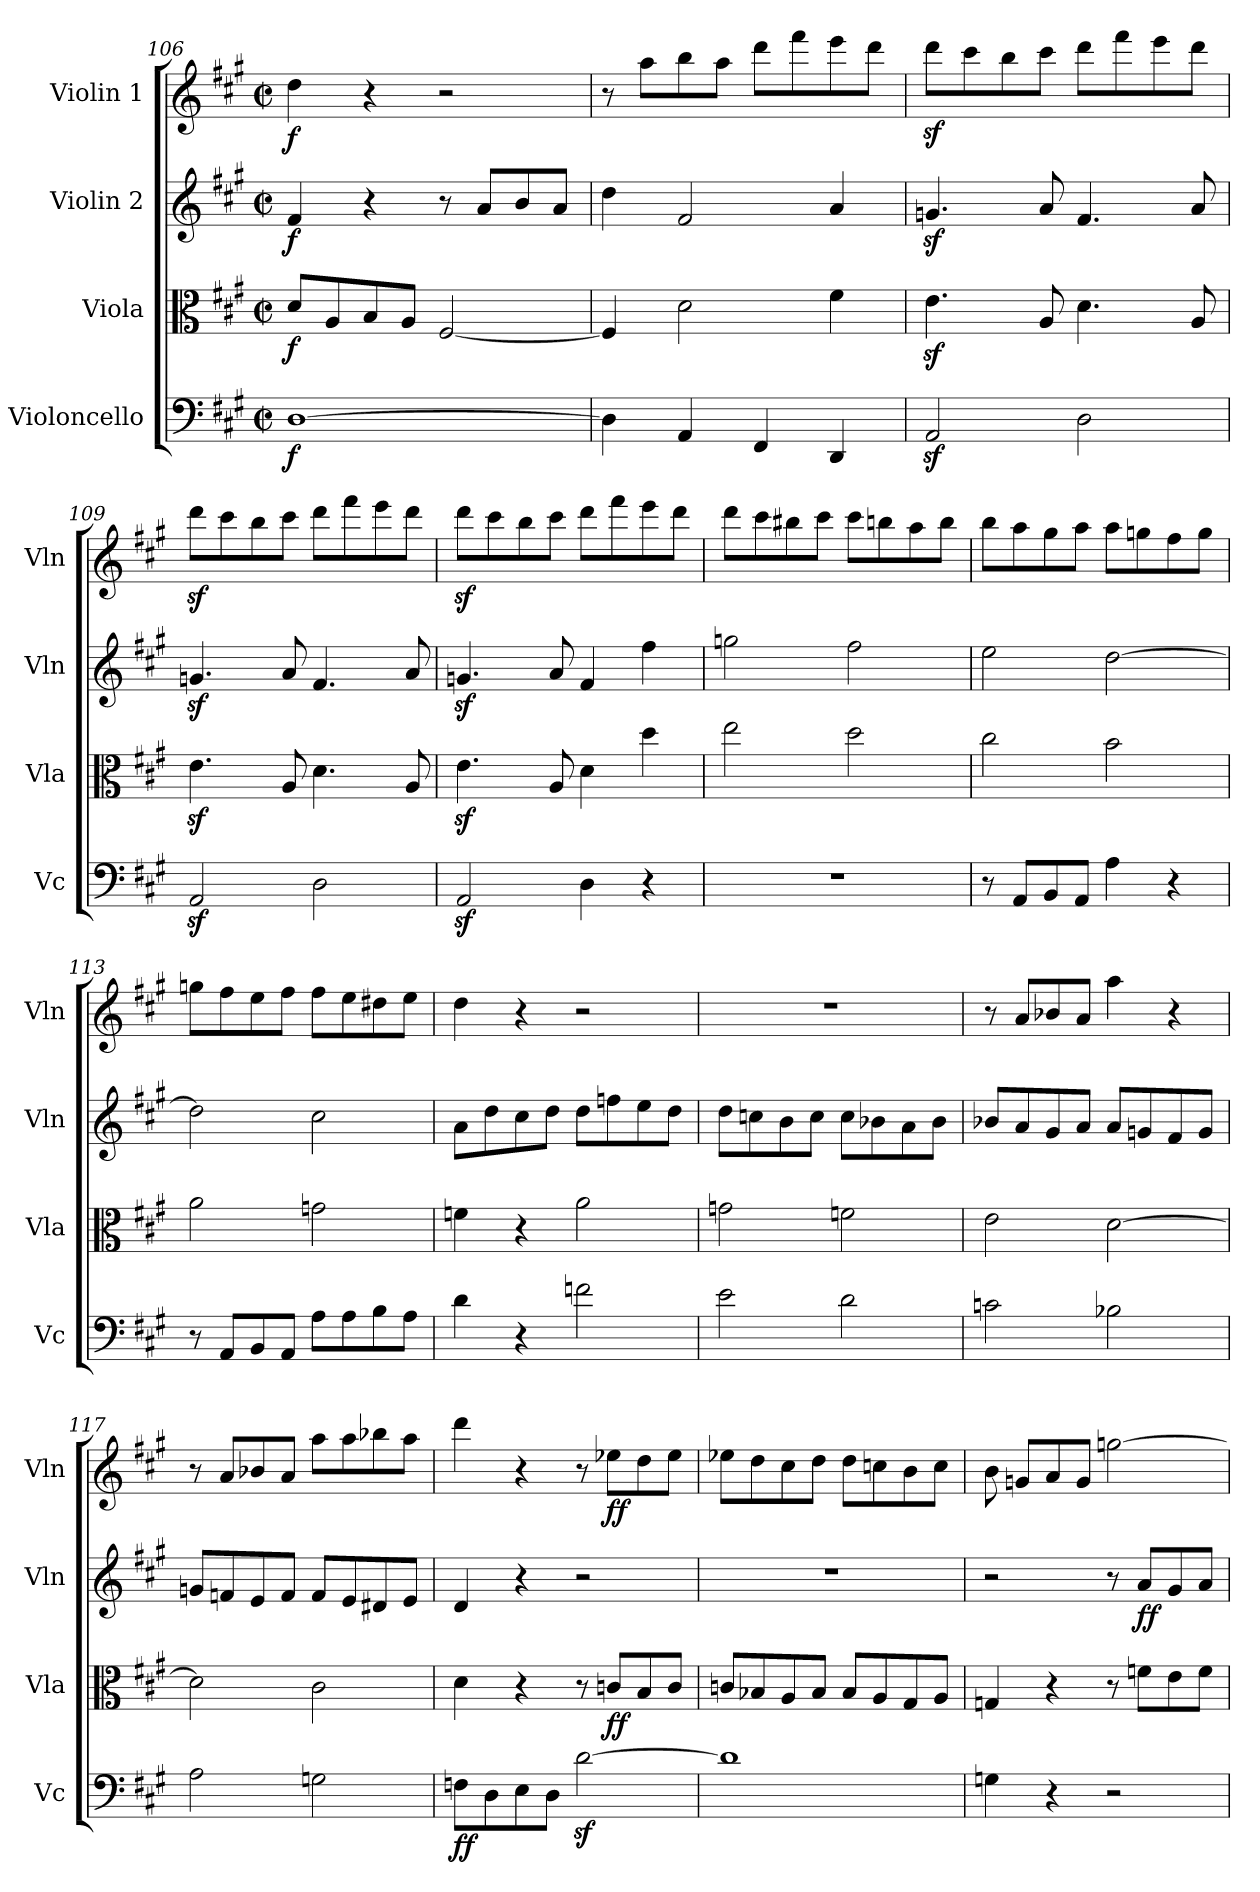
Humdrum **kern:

**kern	**dynam	**kern	**dynam	**kern	**dynam	**kern	**dynam
*part4	*part4	*part3	*part3	*part2	*part2	*part1	*part1
*staff4	*staff4	*staff3	*staff3	*staff2	*staff2	*staff1	*staff1
*I"Violoncello	*	*I"Viola	*	*I"Violin 2	*	*I"Violin 1	*
*I'Vc	*	*I'Vla	*	*I'Vln	*	*I'Vln	*
*clefF4	*	*clefC3	*	*clefG2	*	*clefG2	*
*k[f#c#g#]	*	*k[f#c#g#]	*	*k[f#c#g#]	*	*k[f#c#g#]	*
*A:	*	*A:	*	*A:	*	*A:	*
*M2/2	*	*M2/2	*	*M2/2	*	*M2/2	*
*met(c|)	*	*met(c|)	*	*met(c|)	*	*met(c|)	*
=106	=106	=106	=106	=106	=106	=106	=106
!	!LO:DY:b	!	!LO:DY:b	!	!LO:DY:b	!	!LO:DY:b
[1D	f	8d/L	f	4f#/	f	4dd\	f
.	.	8A/	.	.	.	.	.
.	.	8B/	.	4r	.	4r	.
.	.	8A/J	.	.	.	.	.
.	.	[2F#/	.	8r	.	2r	.
.	.	.	.	8a/L	.	.	.
.	.	.	.	8b/	.	.	.
.	.	.	.	8a/J	.	.	.
=107	=107	=107	=107	=107	=107	=107	=107
4D\]	.	4F#/]	.	4dd\	.	8r	.
.	.	.	.	.	.	8aa\L	.
4AA/	.	2d\	.	2f#/	.	8bb\	.
.	.	.	.	.	.	8aa\J	.
4FF#/	.	.	.	.	.	8ddd\L	.
.	.	.	.	.	.	8fff#\	.
4DD/	.	4f#\	.	4a/	.	8eee\	.
.	.	.	.	.	.	8ddd\J	.
=108	=108	=108	=108	=108	=108	=108	=108
2AAz</	.	4.ez<\	.	4.gnz</	.	8dddz<\L	.
.	.	.	.	.	.	8ccc#\	.
.	.	.	.	.	.	8bb\	.
.	.	8A/	.	8a/	.	8ccc#\J	.
2D\	.	4.d\	.	4.f#/	.	8ddd\L	.
.	.	.	.	.	.	8fff#\	.
.	.	.	.	.	.	8eee\	.
.	.	8A/	.	8a/	.	8ddd\J	.
=109	=109	=109	=109	=109	=109	=109	=109
2AAz</	.	4.ez<\	.	4.gnz</	.	8dddz<\L	.
.	.	.	.	.	.	8ccc#\	.
.	.	.	.	.	.	8bb\	.
.	.	8A/	.	8a/	.	8ccc#\J	.
2D\	.	4.d\	.	4.f#/	.	8ddd\L	.
.	.	.	.	.	.	8fff#\	.
.	.	.	.	.	.	8eee\	.
.	.	8A/	.	8a/	.	8ddd\J	.
=110	=110	=110	=110	=110	=110	=110	=110
2AAz</	.	4.ez<\	.	4.gnz</	.	8dddz<\L	.
.	.	.	.	.	.	8ccc#\	.
.	.	.	.	.	.	8bb\	.
.	.	8A/	.	8a/	.	8ccc#\J	.
4D\	.	4d\	.	4f#/	.	8ddd\L	.
.	.	.	.	.	.	8fff#\	.
4r	.	4dd\	.	4ff#\	.	8eee\	.
.	.	.	.	.	.	8ddd\J	.
=111	=111	=111	=111	=111	=111	=111	=111
1r	.	2ee\	.	2ggn\	.	8ddd\L	.
.	.	.	.	.	.	8ccc#\	.
.	.	.	.	.	.	8bb#X\	.
.	.	.	.	.	.	8ccc#\J	.
.	.	2dd\	.	2ff#\	.	8ccc#\L	.
.	.	.	.	.	.	8bbn\	.
.	.	.	.	.	.	8aa\	.
.	.	.	.	.	.	8bb\J	.
=112	=112	=112	=112	=112	=112	=112	=112
8r	.	2cc#\	.	2ee\	.	8bb\L	.
8AA/L	.	.	.	.	.	8aa\	.
8BB/	.	.	.	.	.	8gg#\	.
8AA/J	.	.	.	.	.	8aa\J	.
4A\	.	2b\	.	[2dd\	.	8aa\L	.
.	.	.	.	.	.	8ggn\	.
4r	.	.	.	.	.	8ff#\	.
.	.	.	.	.	.	8gg\J	.
=113	=113	=113	=113	=113	=113	=113	=113
8r	.	2a\	.	2dd\]	.	8ggn\L	.
8AA/L	.	.	.	.	.	8ff#\	.
8BB/	.	.	.	.	.	8ee\	.
8AA/J	.	.	.	.	.	8ff#\J	.
8A\L	.	2gn\	.	2cc#\	.	8ff#\L	.
8A\	.	.	.	.	.	8ee\	.
8B\	.	.	.	.	.	8dd#X\	.
8A\J	.	.	.	.	.	8ee\J	.
=114	=114	=114	=114	=114	=114	=114	=114
4d\	.	4fn\	.	8a\L	.	4dd\	.
.	.	.	.	8dd\	.	.	.
4r	.	4r	.	8cc#\	.	4r	.
.	.	.	.	8dd\J	.	.	.
2fn\	.	2a\	.	8dd\L	.	2r	.
.	.	.	.	8ffn\	.	.	.
.	.	.	.	8ee\	.	.	.
.	.	.	.	8dd\J	.	.	.
=115	=115	=115	=115	=115	=115	=115	=115
2e\	.	2gn\	.	8dd\L	.	1r	.
.	.	.	.	8ccn\	.	.	.
.	.	.	.	8b\	.	.	.
.	.	.	.	8cc\J	.	.	.
2d\	.	2fn\	.	8cc\L	.	.	.
.	.	.	.	8b-X\	.	.	.
.	.	.	.	8a\	.	.	.
.	.	.	.	8b-\J	.	.	.
=116	=116	=116	=116	=116	=116	=116	=116
2cn\	.	2e\	.	8b-X/L	.	8r	.
.	.	.	.	8a/	.	8a/L	.
.	.	.	.	8g#/	.	8b-X/	.
.	.	.	.	8a/J	.	8a/J	.
2B-X\	.	[2d\	.	8a/L	.	4aa\	.
.	.	.	.	8gn/	.	.	.
.	.	.	.	8f#/	.	4r	.
.	.	.	.	8g/J	.	.	.
=117	=117	=117	=117	=117	=117	=117	=117
2A\	.	2d\]	.	8gn/L	.	8r	.
.	.	.	.	8fn/	.	8a/L	.
.	.	.	.	8e/	.	8b-X/	.
.	.	.	.	8f/J	.	8a/J	.
2Gn\	.	2c#\	.	8f/L	.	8aa\L	.
.	.	.	.	8e/	.	8aa\	.
.	.	.	.	8d#X/	.	8bb-X\	.
.	.	.	.	8e/J	.	8aa\J	.
=118	=118	=118	=118	=118	=118	=118	=118
!	!LO:DY:b	!	!	!	!	!	!
8Fn\L	ff	4d\	.	4d/	.	4ddd\	.
8D\	.	.	.	.	.	.	.
8E\	.	4r	.	4r	.	4r	.
8D\J	.	.	.	.	.	.	.
[2dz<\	.	8r	.	2r	.	8r	.
!	!	!	!LO:DY:b	!	!	!	!LO:DY:b
.	.	8cn/L	ff	.	.	8ee-X\L	ff
.	.	8B/	.	.	.	8dd\	.
.	.	8c/J	.	.	.	8ee-\J	.
=119	=119	=119	=119	=119	=119	=119	=119
1d]	.	8cn/L	.	1r	.	8ee-X\L	.
.	.	8B-X/	.	.	.	8dd\	.
.	.	8A/	.	.	.	8cc#\	.
.	.	8B-/J	.	.	.	8dd\J	.
.	.	8B-/L	.	.	.	8dd\L	.
.	.	8A/	.	.	.	8ccn\	.
.	.	8G#/	.	.	.	8b\	.
.	.	8A/J	.	.	.	8cc\J	.
=120	=120	=120	=120	=120	=120	=120	=120
4Gn\	.	4Gn/	.	2r	.	8b\	.
.	.	.	.	.	.	8gn/L	.
4r	.	4r	.	.	.	8a/	.
.	.	.	.	.	.	8g/J	.
2r	.	8r	.	8r	.	[2ggn\	.
!	!	!	!	!	!LO:DY:b	!	!
.	.	8fn\L	.	8a/L	ff	.	.
.	.	8e\	.	8g#/	.	.	.
.	.	8f\J	.	8a/J	.	.	.
=	=	=	=	=	=	=	=
*-	*-	*-	*-	*-	*-	*-	*-
